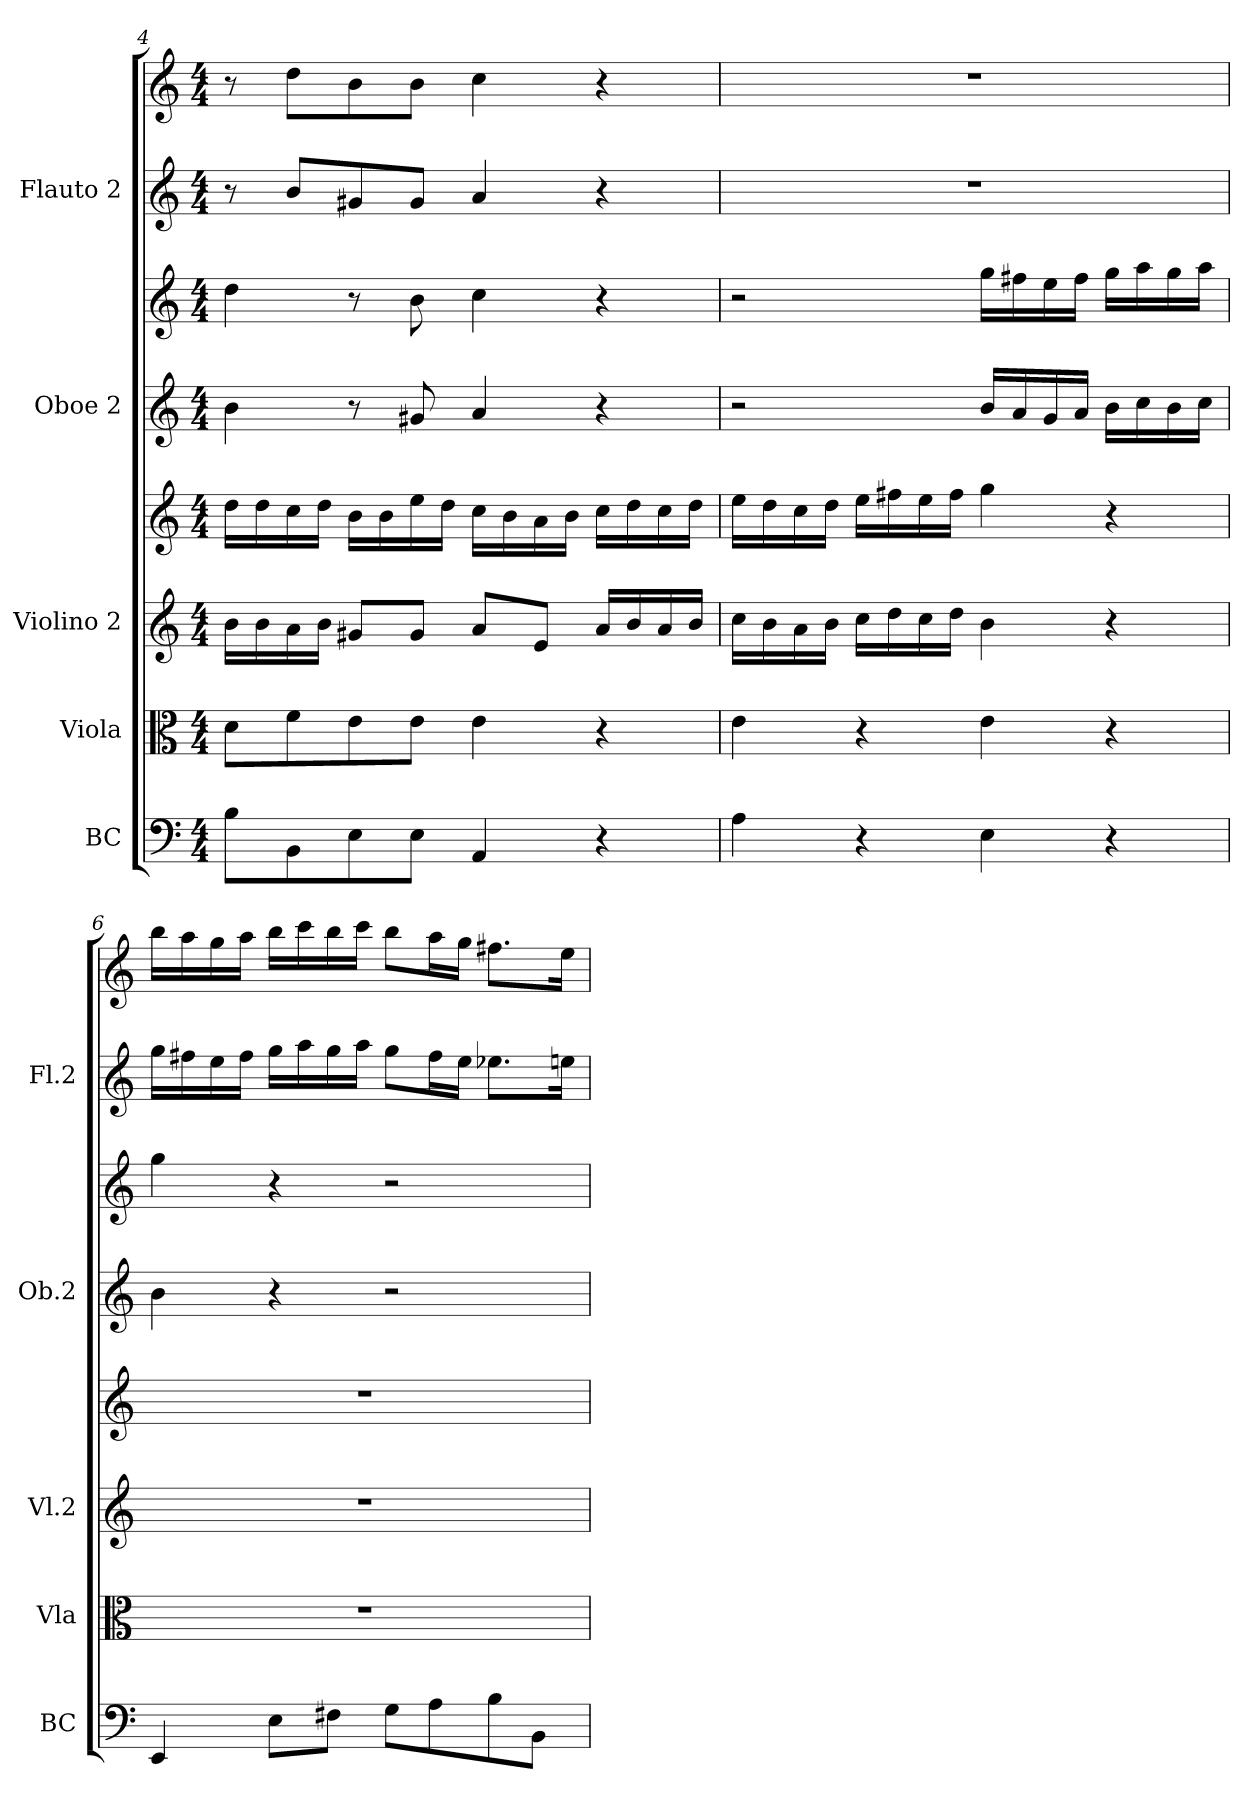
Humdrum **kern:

**kern	**kern	**kern	**kern	**kern	**kern	**kern	**kern
*part5	*part4	*part3	*part3	*part2	*part2	*part1	*part1
*staff8	*staff7	*staff6	*staff5	*staff4	*staff3	*staff2	*staff1
*I"BC	*I"Viola	*I"Violino 2	*	*I"Oboe 2	*	*I"Flauto 2	*
*I'BC	*I'Vla	*I'Vl.2	*	*I'Ob.2	*	*I'Fl.2	*
!!LO:PB:g=z
*clefF4	*clefC3	*clefG2	*clefG2	*clefG2	*clefG2	*clefG2	*clefG2
*k[]	*k[]	*k[]	*k[]	*k[]	*k[]	*k[]	*k[]
*M4/4	*M4/4	*M4/4	*M4/4	*M4/4	*M4/4	*M4/4	*M4/4
=4	=4	=4	=4	=4	=4	=4	=4
8B\L	8d\L	16b\LL	16dd\LL	4b\	4dd\	8r	8r
.	.	16b\	16dd\	.	.	.	.
8BB\	8f\	16a\	16cc\	.	.	8b/L	8dd\L
.	.	16b\JJ	16dd\JJ	.	.	.	.
8E\	8e\	8g#X/L	16b\LL	8r	8r	8g#X/	8b\
.	.	.	16b\	.	.	.	.
8E\J	8e\J	8g#/J	16ee\	8g#X/	8b\	8g#/J	8b\J
.	.	.	16dd\JJ	.	.	.	.
4AA/	4e\	8a/L	16cc\LL	4a/	4cc\	4a/	4cc\
.	.	.	16b\	.	.	.	.
.	.	8e/J	16a\	.	.	.	.
.	.	.	16b\JJ	.	.	.	.
4r	4r	16a/LL	16cc\LL	4r	4r	4r	4r
.	.	16b/	16dd\	.	.	.	.
.	.	16a/	16cc\	.	.	.	.
.	.	16b/JJ	16dd\JJ	.	.	.	.
!!LO:LB:g=z
=5	=5	=5	=5	=5	=5	=5	=5
4A\	4e\	16cc\LL	16ee\LL	2r	2r	1r	1r
.	.	16b\	16dd\	.	.	.	.
.	.	16a\	16cc\	.	.	.	.
.	.	16b\JJ	16dd\JJ	.	.	.	.
4r	4r	16cc\LL	16ee\LL	.	.	.	.
.	.	16dd\	16ff#X\	.	.	.	.
.	.	16cc\	16ee\	.	.	.	.
.	.	16dd\JJ	16ff#\JJ	.	.	.	.
4E\	4e\	4b\	4gg\	16b/LL	16gg\LL	.	.
.	.	.	.	16a/	16ff#X\	.	.
.	.	.	.	16g/	16ee\	.	.
.	.	.	.	16a/JJ	16ff#\JJ	.	.
4r	4r	4r	4r	16b\LL	16gg\LL	.	.
.	.	.	.	16cc\	16aa\	.	.
.	.	.	.	16b\	16gg\	.	.
.	.	.	.	16cc\JJ	16aa\JJ	.	.
!!LO:PB:g=z
=6	=6	=6	=6	=6	=6	=6	=6
4EE/	1r	1r	1r	4b\	4gg\	16gg\LL	16bb\LL
.	.	.	.	.	.	16ff#X\	16aa\
.	.	.	.	.	.	16ee\	16gg\
.	.	.	.	.	.	16ff#\JJ	16aa\JJ
8E\L	.	.	.	4r	4r	16gg\LL	16bb\LL
.	.	.	.	.	.	16aa\	16ccc\
8F#X\J	.	.	.	.	.	16gg\	16bb\
.	.	.	.	.	.	16aa\JJ	16ccc\JJ
8G\L	.	.	.	2r	2r	8gg\L	8bb\L
8A\	.	.	.	.	.	16ff#\L	16aa\L
.	.	.	.	.	.	16ee\JJ	16gg\JJ
8B\	.	.	.	.	.	8.ee-X\L	8.ff#X\L
8BB\J	.	.	.	.	.	.	.
.	.	.	.	.	.	16een\Jk	16ee\Jk
=	=	=	=	=	=	=	=
*-	*-	*-	*-	*-	*-	*-	*-
